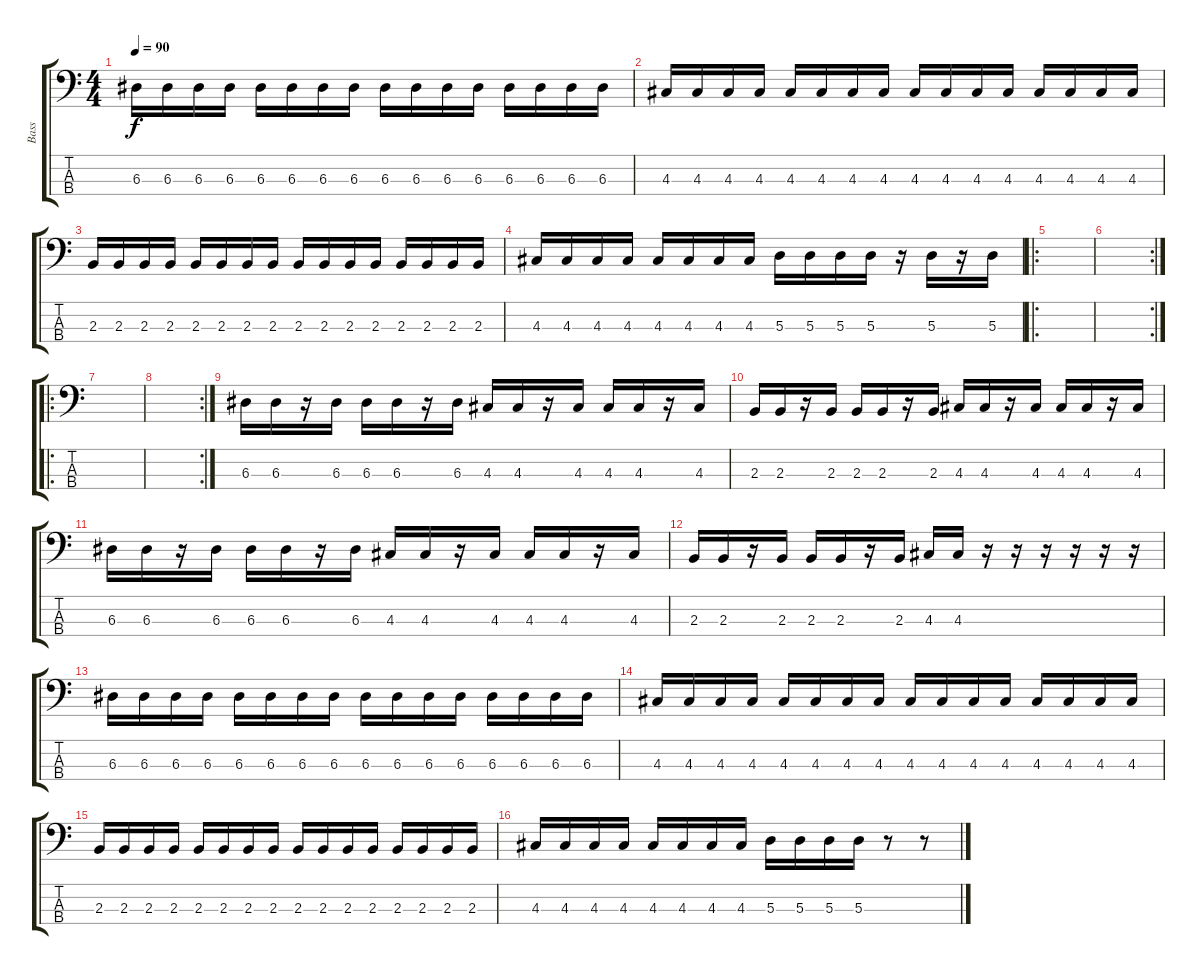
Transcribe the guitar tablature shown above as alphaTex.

\track ("Bass" "Bass") {instrument electricbassfinger}
\staff {score tabs}
\tuning (G2 D2 A1 E1) {hide}
\ts (4 4)
\tempo 90
\clef f4
\ks c
6.3.16{dy f} 6.3.16 6.3.16 6.3.16 6.3.16 6.3.16 6.3.16 6.3.16 6.3.16 6.3.16 6.3.16 6.3.16 6.3.16 6.3.16 6.3.16 6.3.16 |
4.3.16 4.3.16 4.3.16 4.3.16 4.3.16 4.3.16 4.3.16 4.3.16 4.3.16 4.3.16 4.3.16 4.3.16 4.3.16 4.3.16 4.3.16 4.3.16 |
2.3.16 2.3.16 2.3.16 2.3.16 2.3.16 2.3.16 2.3.16 2.3.16 2.3.16 2.3.16 2.3.16 2.3.16 2.3.16 2.3.16 2.3.16 2.3.16 |
4.3.16 4.3.16 4.3.16 4.3.16 4.3.16 4.3.16 4.3.16 4.3.16 5.3.16 5.3.16 5.3.16 5.3.16 r.16 5.3.16 r.16 5.3.16 |
\ro
|
\rc 2
|
\ro
|
\rc 2
|
6.3.16 6.3.16 r.16 6.3.16 6.3.16 6.3.16 r.16 6.3.16 4.3.16 4.3.16 r.16 4.3.16 4.3.16 4.3.16 r.16 4.3.16 |
2.3.16 2.3.16 r.16 2.3.16 2.3.16 2.3.16 r.16 2.3.16 4.3.16 4.3.16 r.16 4.3.16 4.3.16 4.3.16 r.16 4.3.16 |
6.3.16 6.3.16 r.16 6.3.16 6.3.16 6.3.16 r.16 6.3.16 4.3.16 4.3.16 r.16 4.3.16 4.3.16 4.3.16 r.16 4.3.16 |
2.3.16 2.3.16 r.16 2.3.16 2.3.16 2.3.16 r.16 2.3.16 4.3.16 4.3.16 r.16 r.16 r.16 r.16 r.16 r.16 |
6.3.16 6.3.16 6.3.16 6.3.16 6.3.16 6.3.16 6.3.16 6.3.16 6.3.16 6.3.16 6.3.16 6.3.16 6.3.16 6.3.16 6.3.16 6.3.16 |
4.3.16 4.3.16 4.3.16 4.3.16 4.3.16 4.3.16 4.3.16 4.3.16 4.3.16 4.3.16 4.3.16 4.3.16 4.3.16 4.3.16 4.3.16 4.3.16 |
2.3.16 2.3.16 2.3.16 2.3.16 2.3.16 2.3.16 2.3.16 2.3.16 2.3.16 2.3.16 2.3.16 2.3.16 2.3.16 2.3.16 2.3.16 2.3.16 |
4.3.16 4.3.16 4.3.16 4.3.16 4.3.16 4.3.16 4.3.16 4.3.16 5.3.16 5.3.16 5.3.16 5.3.16 r.8 r.8
